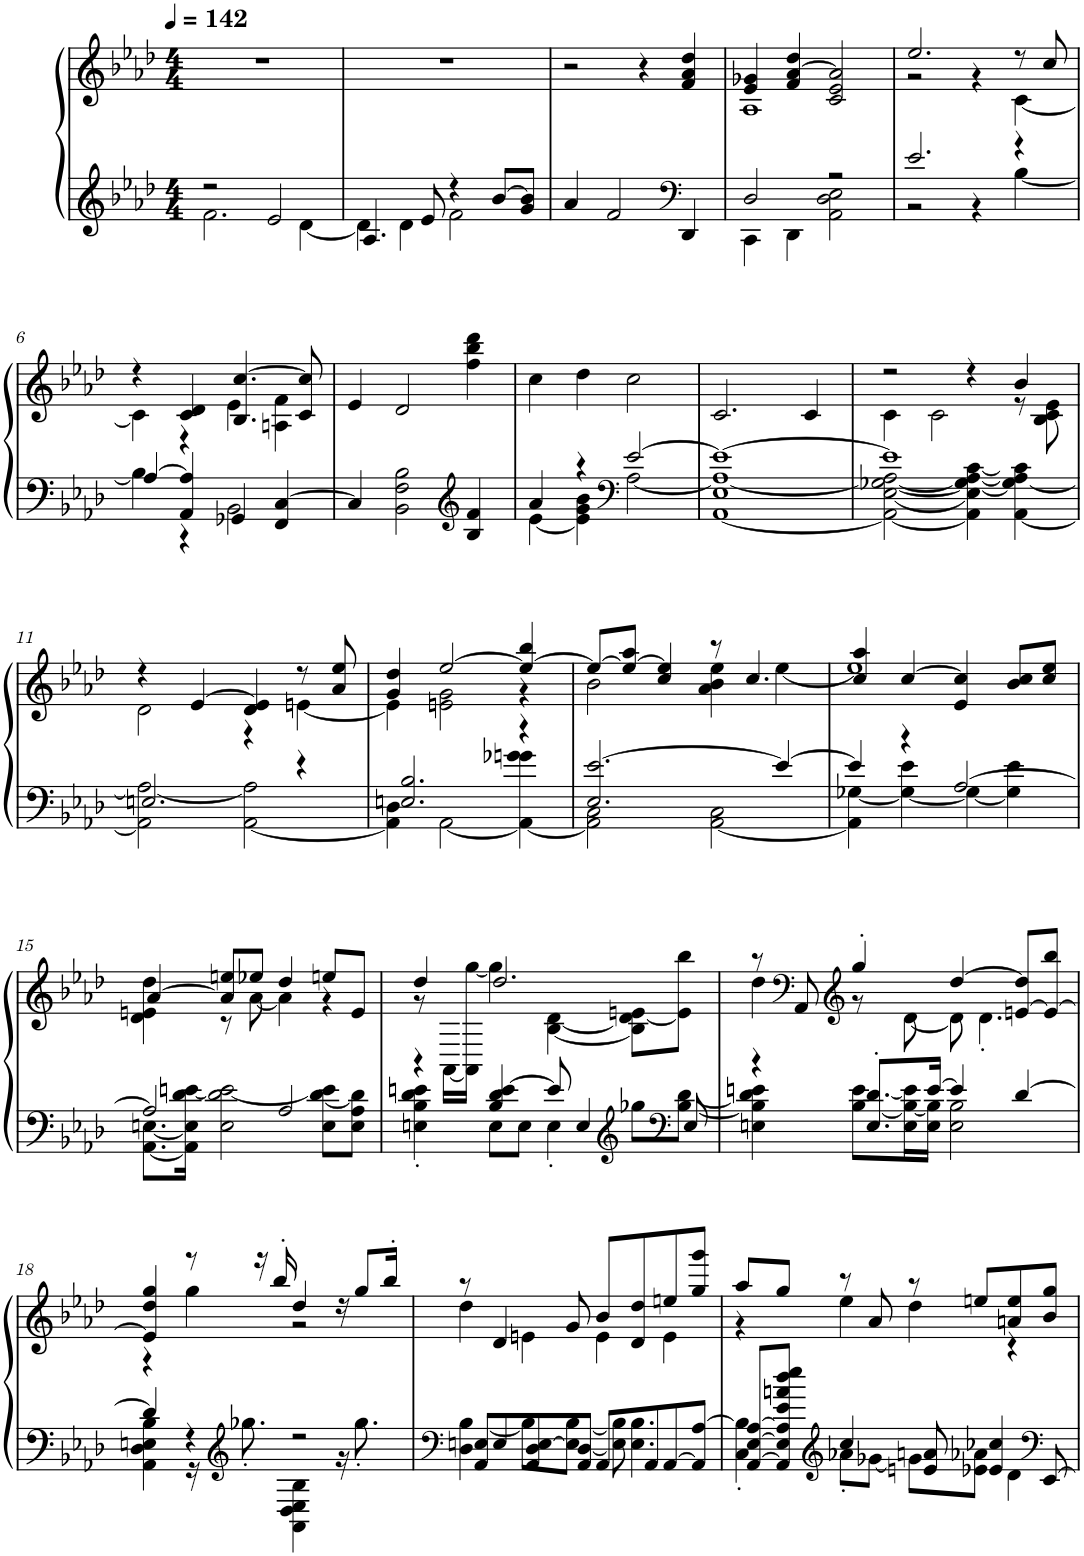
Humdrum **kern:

**kern	**kern
*part1	*part1
*staff2	*staff1
*I"Piano	*
*I'Pno.	*
*clefG2	*clefG2
*k[b-e-a-d-]	*k[b-e-a-d-]
*M4/4	*M4/4
*MM142	*MM142
=1	=1
*^	*
2r	2.f\	1r
2e-/	.	.
.	[4d-\	.
=2	=2	=2
4.A-/	4d-\]	1r
.	4d-\	.
8e-/	.	.
4r	2f\	.
[8b-/L	.	.
8g/ 8b-/]J	.	.
*v	*v	*
=3	=3
4a-/	2r
2f/	.
.	4r
*clefF4	*
4DD-/	4f/ 4a-/ 4dd-/
=4	=4
*^	*^
2D-/	4CC\	4e-/ 4g-X/	1A-
.	4DD-\	4f/ [4a-/ 4dd-/	.
2r	2AA-\ 2D-\ 2E-\	2c/ 2e-/ 2a-/]	.
=5	=5	=5	=5
2.e-/	2r	2.ee-/	2r
.	4r	.	4r
4r	[4B-\	8r	[4c\
.	.	8cc/	.
!!LO:LB:g=z	!!
=6	=6	=6	=6
[4A-/	4B-\]	4r	4c\]
4AA-/ 4A-/]	4r	4c/ 4d-/	4r
4GG-X/	2BB-\	4.B-/ [4.cc/	4e-\
4FF/ [4C/	.	.	4An\ 4f\
.	.	8c/ 8cc/]	.
*v	*v	*	*
*	*v	*v
=7	=7
4C/]	4e-/
2BB-\ 2F\ 2B-\	2d-/
*clefG2	*
4B-/ 4f/	4ff\ 4bb-\ 4ddd-\
=8	=8
*^	*
4a-/	[4e-\	4cc\
4r	4e-\] 4g\ 4b-\	4dd-\
*clefF4	*	*
[2e-/	[2A-\	2cc\
=9	=9	=9
1e-_	[1AA- 1E- 1A-_	2.c/
.	.	4c/
=10	=10	=10
*	*	*^
1e-]	2AA-\_ [2E-\ [2G-X\ 2A-\_	2r	4c\
.	.	.	2c\
.	4AA-\] 4E-\] 4G-\_ 4A-\_ [4c\	4r	.
.	[4AA-\ 4G-\] 4A-\_ 4c\]	4b-/	8r
.	.	.	8B-\ 8c\ 8e-\
!!LO:LB:g=z	!!
=11	=11	=11	=11
2.En/	2AA-\] 2A-\_	4r	2d-\
.	.	[4e-/	.
.	[2AA-\ 2A-\]	4d-/ 4e-/]	4r
4r	.	8r	[4en\
.	.	8a-/ 8ee-/	.
=12	=12	=12	=12
2.En/ 2.B-/	4AA-\] 4D-\	4g/ 4dd-/	4e\]
.	[2AA-\	[2ee-/	2en\ 2g\
4r	4AA-\_ 4g-X\ 4gn\	4ee-/_ 4bb-/	4r
=13	=13	=13	=13
2.E-/ [2.e-/	2AA-\] 2C\	8ee-/L_	2b-\
.	.	8ee-/_ 8aa-/J	.
.	.	4cc/ 4ee-/]	.
.	[2AA-\ 2C\	8r	4a-\ 4b-\ 4ee-\
.	.	4.cc/	.
4e-/_	.	.	[4ee-\
=14	=14	=14	=14
4e-/]	4AA-\] [4G-X\	4cc/ 4aa-/	1ee-]
4r	4G-\_ 4e-\	[4cc/	.
[2A-/	4G-\_	4e-/ 4cc/]	.
.	4G-\] 4e-\	8b-/ 8cc/L	.
.	.	8cc/ 8ee-/J	.
!!LO:LB:g=z	!!
=15	=15	=15	=15
2A-/]	[8.AA-\ [8.En\L	[4a-/	4d-\ 4en\ 4dd-\
.	16AA-\] 16E\] 16d-\ [16en\Jk	.	.
.	2E\ 2d-\ 2e\_	8a-/] 8een/L	8r
.	.	8ee-X/J	[8a-\
2A-/	.	4dd-/	4a-\]
.	8E\ [8d-\ 8e\]L	8een/L	4r
.	8E\ 8A-\ 8d-\]J	8e/J	.
=16	=16	=16	=16
4r	4En\' 4B-\' 4d-\' 4en\'	4dd-/	8r
.	.	.	[16AA-\LL
.	.	.	16AA-\] [16gg\JJ
4B-/ 4d-/ [4e/	8E\L	2.dd-/	4gg\]
.	8E\J	.	.
8e/]	4E'\	.	[4B-\ [4d-\
4E/	.	.	.
*clefG2	*	*	*
.	8gg-X\L	.	8B-\] 8d-\] [8en\L
*clefF4	*	*	*
8E/	[8B-\ [8d-\J	.	8e\] 8bb-\J
=17	=17	=17	=17
4r	4En\ 4B-\] 4d-\] 4en\	8r	4dd-\
*	*	*clefF4	*
.	.	8AA-/	.
*	*	*clefG2	*
8.E/' 8.d-/'L	[8B-\ [8e\L	4gg'/	8r
.	16E\ 16B-\_ 16e\]L	.	[8d-\
[16e/Jk	16E\ 16B-\]JJ	.	.
4e/]	2E\ 2B-\	[4dd-/	8d-\]
.	.	.	4.d-'\
[4d-/	.	[8en/ 8dd-/]L	.
.	.	8e/_ 8bb-/J	.
!!LO:LB:g=z	!!
=18	=18	=18	=18
4d-/]	4AA-\ 4D-\ 4En\ 4B-\	4e/] 4dd-/ 4gg/	4r
4r	16r	8r	4gg\
*clefG2	*	*	*
.	8.gg-X'\	.	.
.	.	16r	.
.	.	16bb-'/	.
2r	4AA-\ 4D-\ 4E\ 4B-\	4dd-/	2r
.	16r	16r	.
.	8.gg-'\	8gg/L	.
.	.	16bb-'/Jk	.
=19	=19	=19	=19
*clefF4	*	*	*
8AA-/ 8En/L	4D-\ [4B-\	8r	4dd-\
8E/	.	4d-/	.
8AA-/ [8D-/ 8E/	8B-\L]	.	4en\
8AA-/ 8D-/]J	[8E\ [8B-\J	8g/	.
8AA-/L	8E\] 8B-\]	8b-/L	4e\
8AA-/	4.E\ 4.B-\	8d-/ 8dd-/	.
[8AA-/	.	8een/	4e\
8AA-/] [8A-/J	.	8gg/ 8ggg/J	.
=20	=20	=20	=20
[8AA-/ [8E-/ 8A-/_L	4C\' 4B-\'	8aa-/L	4r
8AA-/] 8E-/] 8A-/] 8e-/ 8an/ 8dd-/ 8ee-/J	.	8gg/J	.
*clefG2	*	*	*
4cc/	8a-X'\L	8r	4ee-\
.	[8g-X\J	8a-/	.
8en/ 8an/	8g-\L]	8r	4dd-\
4e/ 4cc-X/	8e-X\ 8a-X\J	8een/L	.
.	4d-\	8an/ 8ee/	4r
*clefF4	*	*	*
[8EE-/	.	8b-/ 8gg/J	.
*v	*v	*	*
*	*v	*v
=	=
*-	*-
